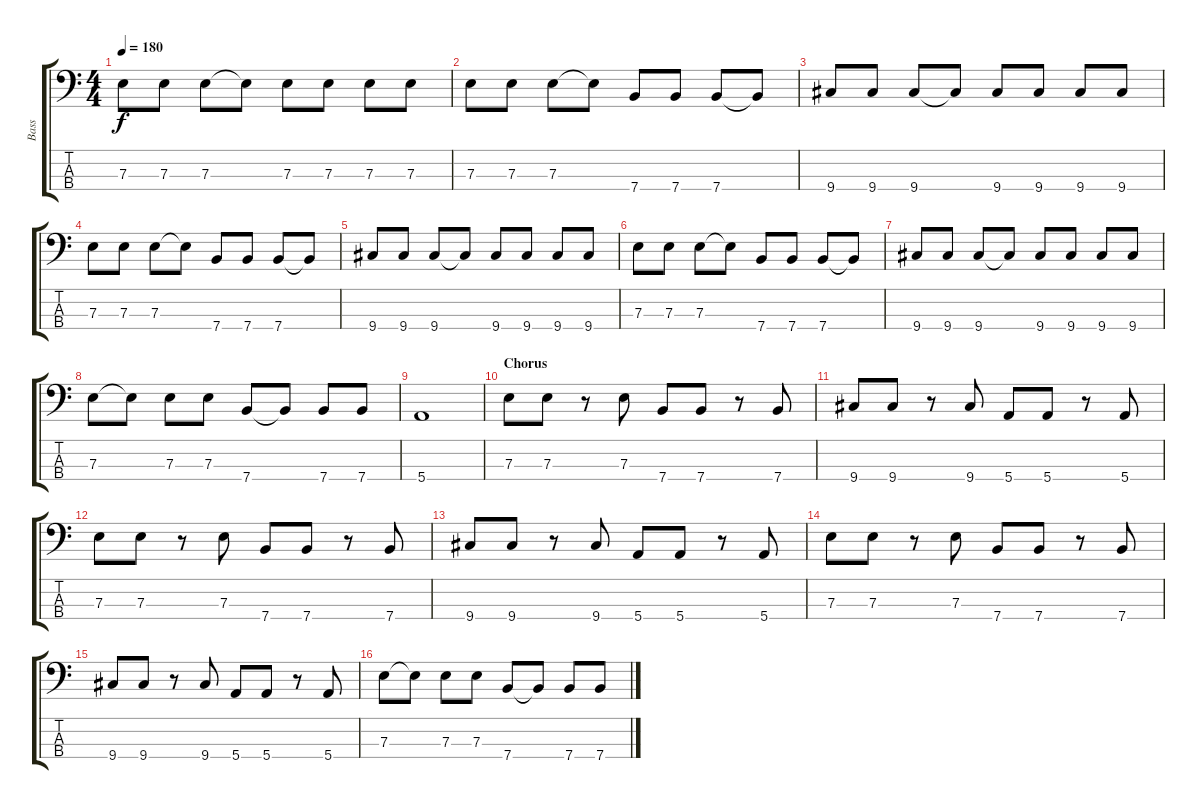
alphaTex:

\track ("Bass" "Bass") {instrument electricbasspick}
\staff {score tabs}
\tuning (G2 D2 A1 E1) {hide}
\ts (4 4)
\tempo 180
\clef f4
\ks c
7.3{t}.8{dy f} 7.3.8 7.3.8 7.3{t}.8 7.3.8 7.3.8 7.3.8 7.3.8 |
7.3.8 7.3.8 7.3.8 7.3{t}.8 7.4.8 7.4.8 7.4.8 7.4{t}.8 |
9.4.8 9.4.8 9.4.8 9.4{t}.8 9.4.8 9.4.8 9.4.8 9.4.8 |
7.3.8 7.3.8 7.3.8 7.3{t}.8 7.4.8 7.4.8 7.4.8 7.4{t}.8 |
9.4.8 9.4.8 9.4.8 9.4{t}.8 9.4.8 9.4.8 9.4.8 9.4.8 |
7.3.8 7.3.8 7.3.8 7.3{t}.8 7.4.8 7.4.8 7.4.8 7.4{t}.8 |
9.4.8 9.4.8 9.4.8 9.4{t}.8 9.4.8 9.4.8 9.4.8 9.4.8 |
7.3.8 7.3{t}.8 7.3.8 7.3.8 7.4.8 7.4{t}.8 7.4.8 7.4.8 |
5.4.1 |
\section ("" "Chorus")
7.3.8 7.3.8 r.8 7.3.8 7.4.8 7.4.8 r.8 7.4.8 |
9.4.8 9.4.8 r.8 9.4.8 5.4.8 5.4.8 r.8 5.4.8 |
7.3.8 7.3.8 r.8 7.3.8 7.4.8 7.4.8 r.8 7.4.8 |
9.4.8 9.4.8 r.8 9.4.8 5.4.8 5.4.8 r.8 5.4.8 |
7.3.8 7.3.8 r.8 7.3.8 7.4.8 7.4.8 r.8 7.4.8 |
9.4.8 9.4.8 r.8 9.4.8 5.4.8 5.4.8 r.8 5.4.8 |
7.3.8 7.3{t}.8 7.3.8 7.3.8 7.4.8 7.4{t}.8 7.4.8 7.4.8
